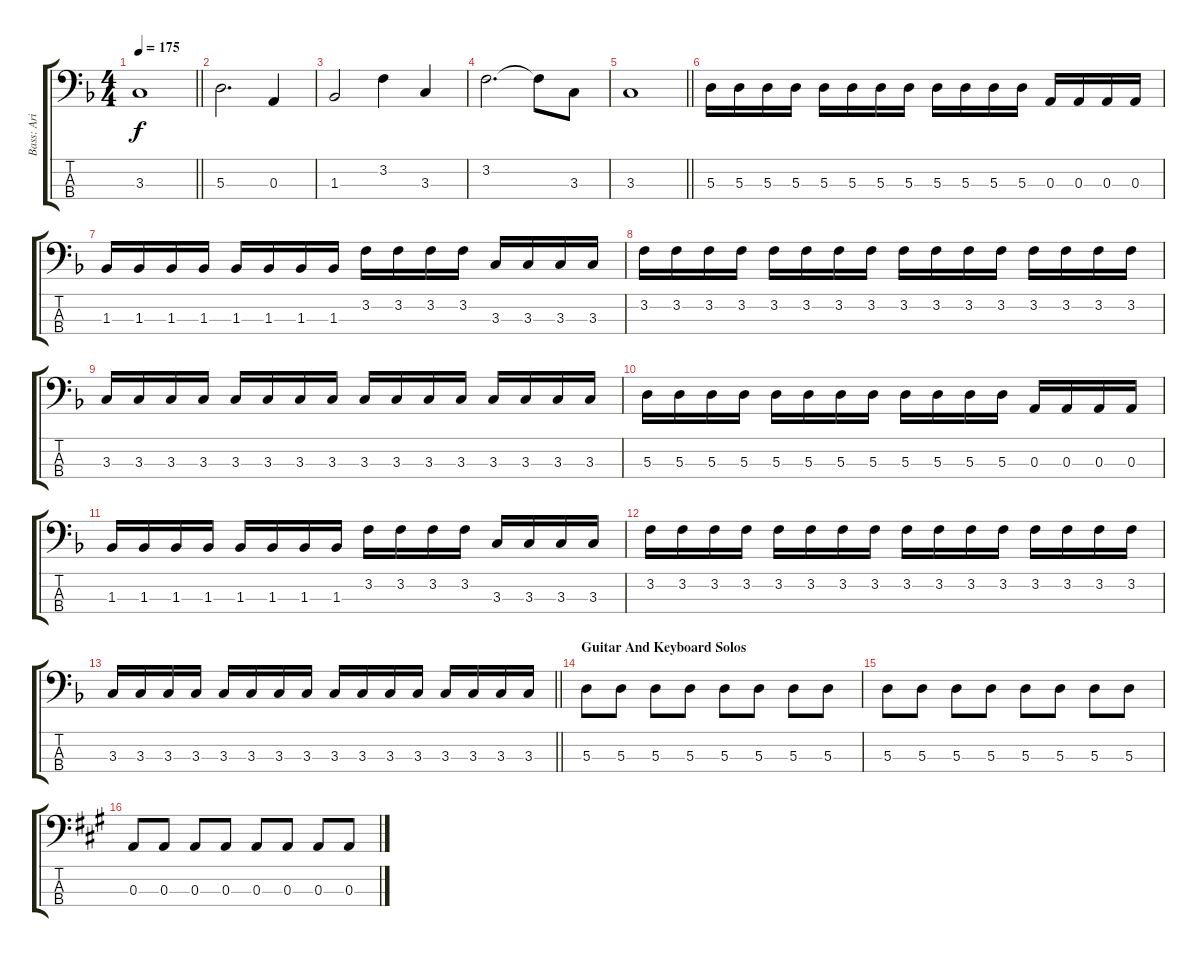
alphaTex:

\track ("Bass: Ari Katajamäki" "Bass: Ari ") {instrument electricbassfinger}
\staff {score tabs}
\tuning (G2 D2 A1 E1) {hide}
\ts (4 4)
\tempo 175
\clef f4
\barLineRight lightlight
\ks dminor
3.3.1{dy f} |
5.3.2{d} 0.3.4 |
1.3.2 3.2.4 3.3.4 |
3.2.2{d} 3.2{t}.8 3.3.8 |
\barLineRight lightlight
3.3.1 |
5.3.16 5.3.16 5.3.16 5.3.16 5.3.16 5.3.16 5.3.16 5.3.16 5.3.16 5.3.16 5.3.16 5.3.16 0.3.16 0.3.16 0.3.16 0.3.16 |
1.3.16 1.3.16 1.3.16 1.3.16 1.3.16 1.3.16 1.3.16 1.3.16 3.2.16 3.2.16 3.2.16 3.2.16 3.3.16 3.3.16 3.3.16 3.3.16 |
3.2.16 3.2.16 3.2.16 3.2.16 3.2.16 3.2.16 3.2.16 3.2.16 3.2.16 3.2.16 3.2.16 3.2.16 3.2.16 3.2.16 3.2.16 3.2.16 |
3.3.16 3.3.16 3.3.16 3.3.16 3.3.16 3.3.16 3.3.16 3.3.16 3.3.16 3.3.16 3.3.16 3.3.16 3.3.16 3.3.16 3.3.16 3.3.16 |
5.3.16 5.3.16 5.3.16 5.3.16 5.3.16 5.3.16 5.3.16 5.3.16 5.3.16 5.3.16 5.3.16 5.3.16 0.3.16 0.3.16 0.3.16 0.3.16 |
1.3.16 1.3.16 1.3.16 1.3.16 1.3.16 1.3.16 1.3.16 1.3.16 3.2.16 3.2.16 3.2.16 3.2.16 3.3.16 3.3.16 3.3.16 3.3.16 |
3.2.16 3.2.16 3.2.16 3.2.16 3.2.16 3.2.16 3.2.16 3.2.16 3.2.16 3.2.16 3.2.16 3.2.16 3.2.16 3.2.16 3.2.16 3.2.16 |
\barLineRight lightlight
3.3.16 3.3.16 3.3.16 3.3.16 3.3.16 3.3.16 3.3.16 3.3.16 3.3.16 3.3.16 3.3.16 3.3.16 3.3.16 3.3.16 3.3.16 3.3.16 |
\section ("" "Guitar And Keyboard Solos")
5.3.8 5.3.8 5.3.8 5.3.8 5.3.8 5.3.8 5.3.8 5.3.8 |
5.3.8 5.3.8 5.3.8 5.3.8 5.3.8 5.3.8 5.3.8 5.3.8 |
\ks a
0.3.8 0.3.8 0.3.8 0.3.8 0.3.8 0.3.8 0.3.8 0.3.8
